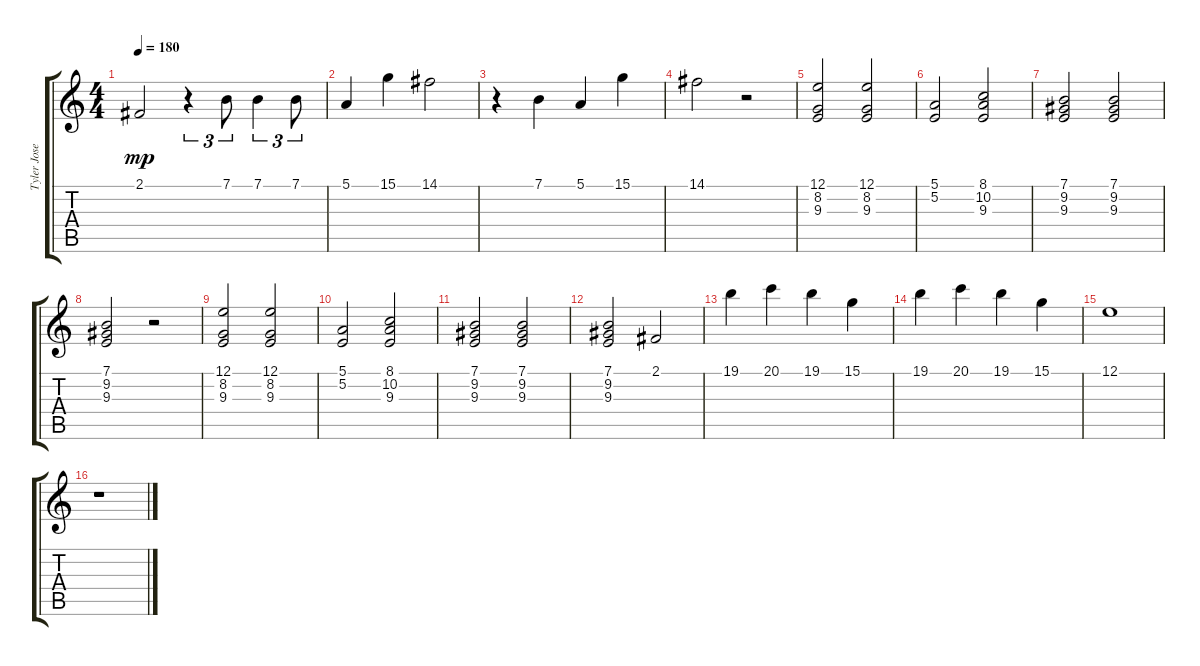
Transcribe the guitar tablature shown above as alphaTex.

\track ("Tyler Joseph Vocal" "Tyler Jose") {instrument acousticgrandpiano}
\staff {score tabs}
\tuning (E4 B3 G3 D3 A2 E2) {hide}
\ts (4 4)
\tempo 180
\clef g2
\ks c
2.1.2{dy mp} r.4{tu (3 2)} 7.1.8{tu (3 2)} 7.1.4{tu (3 2)} 7.1.8{tu (3 2)} |
5.1.4 15.1.4 14.1.2 |
r.4 7.1.4 5.1.4 15.1.4 |
14.1.2 r.2 |
(12.1 8.2 9.3).2 (12.1 8.2 9.3).2 |
(5.1 5.2).2 (8.1 10.2 9.3).2 |
(7.1 9.2 9.3).2 (7.1 9.2 9.3).2 |
(7.1 9.2 9.3).2 r.2 |
(12.1 8.2 9.3).2 (12.1 8.2 9.3).2 |
(5.1 5.2).2 (8.1 10.2 9.3).2 |
(7.1 9.2 9.3).2 (7.1 9.2 9.3).2 |
(7.1 9.2 9.3).2 2.1.2 |
19.1.4 20.1.4 19.1.4 15.1.4 |
19.1.4 20.1.4 19.1.4 15.1.4 |
12.1.1 |
r.1
